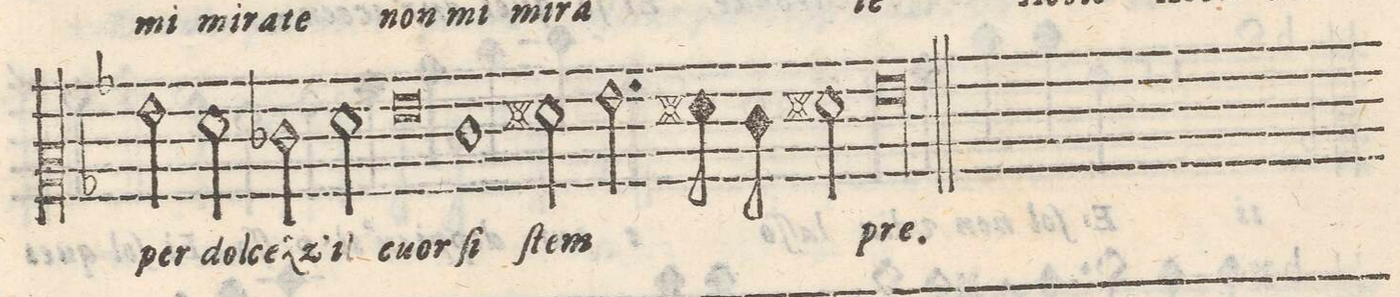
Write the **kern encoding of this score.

**kern	**text
*I"ALTO	*
*clefC2	*
*k[b-]	*
*met(C)	*
*M2/1	*
2g\	per
2f\	dol-
2e-X\	-ce-
2f\	-zz' il
=26-	=26-
0g	cuor
=27-	=27-
1eny	ſi
2f#X\	ſtem-
2.g\	.
=28-	=28-
8f#X\	.
8e\	.
2f#X\	.
0.g	-pre.
=29-	=29-
==	==
*-	*-
